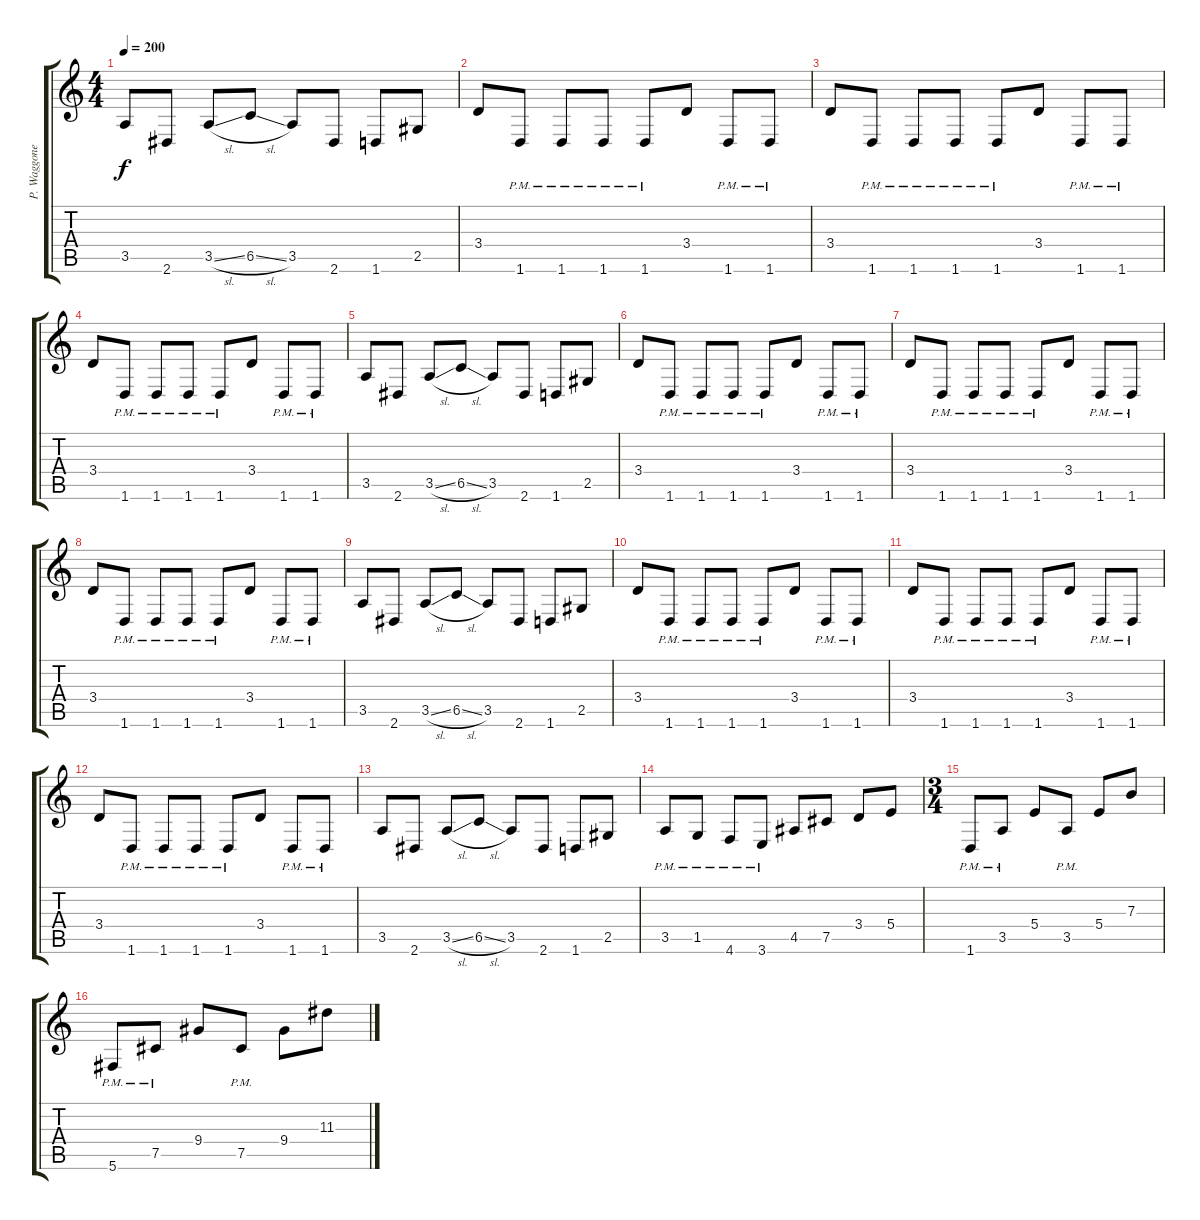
\track ("P. Waggoner Gtr." "P. Waggone") {instrument distortionguitar}
\staff {score tabs}
\tuning (Db4 Ab3 E3 B2 Gb2 Db2) {hide}
\ts (4 4)
\tempo 200
\clef g2
\ks c
3.5.8{dy f} 2.6.8 3.5{sl}.8 6.5{sl}.8 3.5.8 2.6.8 1.6.8 2.5.8 |
3.4.8 1.6{pm}.8 1.6{pm}.8 1.6{pm}.8 1.6{pm}.8 3.4.8 1.6{pm}.8 1.6{pm}.8 |
3.4.8 1.6{pm}.8 1.6{pm}.8 1.6{pm}.8 1.6{pm}.8 3.4.8 1.6{pm}.8 1.6{pm}.8 |
3.4.8 1.6{pm}.8 1.6{pm}.8 1.6{pm}.8 1.6{pm}.8 3.4.8 1.6{pm}.8 1.6{pm}.8 |
3.5.8 2.6.8 3.5{sl}.8 6.5{sl}.8 3.5.8 2.6.8 1.6.8 2.5.8 |
3.4.8 1.6{pm}.8 1.6{pm}.8 1.6{pm}.8 1.6{pm}.8 3.4.8 1.6{pm}.8 1.6{pm}.8 |
3.4.8 1.6{pm}.8 1.6{pm}.8 1.6{pm}.8 1.6{pm}.8 3.4.8 1.6{pm}.8 1.6{pm}.8 |
3.4.8 1.6{pm}.8 1.6{pm}.8 1.6{pm}.8 1.6{pm}.8 3.4.8 1.6{pm}.8 1.6{pm}.8 |
3.5.8 2.6.8 3.5{sl}.8 6.5{sl}.8 3.5.8 2.6.8 1.6.8 2.5.8 |
3.4.8 1.6{pm}.8 1.6{pm}.8 1.6{pm}.8 1.6{pm}.8 3.4.8 1.6{pm}.8 1.6{pm}.8 |
3.4.8 1.6{pm}.8 1.6{pm}.8 1.6{pm}.8 1.6{pm}.8 3.4.8 1.6{pm}.8 1.6{pm}.8 |
3.4.8 1.6{pm}.8 1.6{pm}.8 1.6{pm}.8 1.6{pm}.8 3.4.8 1.6{pm}.8 1.6{pm}.8 |
3.5.8 2.6.8 3.5{sl}.8 6.5{sl}.8 3.5.8 2.6.8 1.6.8 2.5.8 |
3.5{pm}.8 1.5{pm}.8 4.6{pm}.8 3.6{pm}.8 4.5.8 7.5.8 3.4.8 5.4.8 |
\ts (3 4)
1.6{pm}.8 3.5{pm}.8 5.4.8 3.5{pm}.8 5.4.8 7.3.8 |
5.6{pm}.8 7.5{pm}.8 9.4.8 7.5{pm}.8 9.4.8 11.3.8
